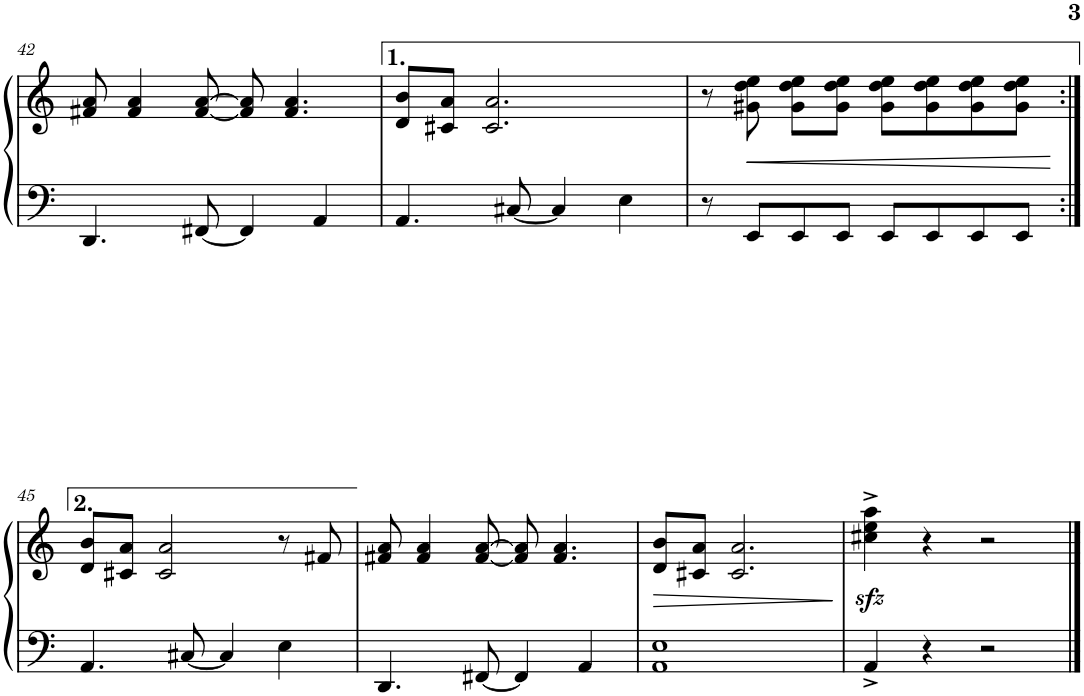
**kern	**kern	**dynam
*part1	*part1	*part1
*staff2	*staff1	*staff1/2
*I"Piano	*	*
*I'Pno.	*	*
!!LO:PB:g=z
*clefF4	*clefG2	*
*k[]	*k[]	*
*M4/4	*M4/4	*
=42	=42	=42
4.DD/	8f#X/ 8a/	.
.	4f#/ 4a/	.
[8FF#X/	[8f#/ [8a/	.
4FF#/]	8f#/] 8a/]	.
.	4.f#/ 4.a/	.
4AA/	.	.
=43	=43	=43
4.AA/	8d/ 8b/L	.
.	8c#X/ 8a/J	.
.	2.c#/ 2.a/	.
[8C#X/	.	.
4C#/]	.	.
4E\	.	.
=44	=44	=44
8r	8r	.
!	!	!LO:HP:b
8EE/L	8g#X\ 8dd\ 8ee\	<
8EE/	8g#\ 8dd\ 8ee\L	.
8EE/J	8g#\ 8dd\ 8ee\J	.
8EE/L	8g#\ 8dd\ 8ee\L	.
8EE/	8g#\ 8dd\ 8ee\	.
8EE/	8g#\ 8dd\ 8ee\	.
8EE/J	8g#\ 8dd\ 8ee\J	.
.	.	[
!!LO:LB:g=z
=45:|!	=45:|!	=45:|!
4.AA/	8d/ 8b/L	.
.	8c#X/ 8a/J	.
.	2c#/ 2a/	.
[8C#X/	.	.
4C#/]	.	.
4E\	8r	.
.	8f#X/	.
=46	=46	=46
4.DD/	8f#X/ 8a/	.
.	4f#/ 4a/	.
[8FF#X/	[8f#/ [8a/	.
4FF#/]	8f#/] 8a/]	.
.	4.f#/ 4.a/	.
4AA/	.	.
=47	=47	=47
!	!	!LO:HP:b
1AA 1E	8d/ 8b/L	>
.	8c#X/ 8a/J	.
.	2.c#/ 2.a/	.
.	.	]
=48	=48	=48
4AA^/	4cc#X\zz<^ 4ee\zz<^ 4aa\zz<^	.
4r	4r	.
2r	2r	.
==	==	==
*-	*-	*-
